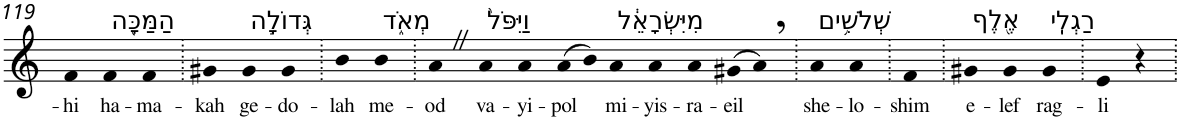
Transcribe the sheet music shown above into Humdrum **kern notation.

**kern	**text
*part1	*part1
*staff1	*staff1
*I"Piano	*
*I'Pno	*
!!LO:PB:g=z
*clefG2	*
*k[]	*
=119	=119
!	!LO:LY:b
4f	-hi
!LO:TX:a:t=הַמַּכָּ֖ה	!
!	!LO:LY:b
4f	ha-
!	!LO:LY:b
4f	-ma-
=120.	=120.
!	!LO:LY:b
4g#X	-kah
!LO:TX:a:t=גְּדוֹלָ֣ה	!
!	!LO:LY:b
4g#	ge-
!	!LO:LY:b
4g#	-do-
=121.	=121.
!	!LO:LY:b
4b	-lah
!LO:TX:a:t=מְאֹ֑ד	!
!	!LO:LY:b
4b	me-
=122.	=122.
!	!LO:LY:b
4aZ	-od
!LO:TX:a:t=וַיִּפֹּל֙	!
!	!LO:LY:b
4a	va-
!	!LO:LY:b
4a	-yi-
!	!LO:LY:b
(>8a	-pol
8b)	.
!LO:TX:a:t=מִיִּשְׂרָאֵ֔ל	!
!	!LO:LY:b
4a	mi-
!	!LO:LY:b
4a	-yis-
!	!LO:LY:b
4a	-ra-
!	!LO:LY:b
(>8g#X	-eil
8a,)	.
=123.	=123.
!LO:TX:a:t=שְׁלֹשִׁ֥ים	!
!	!LO:LY:b
4a	she-
!	!LO:LY:b
4a	-lo-
=124.	=124.
!	!LO:LY:b
4f	-shim
=125.	=125.
!LO:TX:a:t=אֶ֖לֶף	!
!	!LO:LY:b
4g#X	e-
!	!LO:LY:b
4g#	-lef
!LO:TX:a:t=רַגְלִֽי	!
!	!LO:LY:b
4g#	rag-
=126.	=126.
!	!LO:LY:b
4e	-li
4r	.
=.	=.
*-	*-
